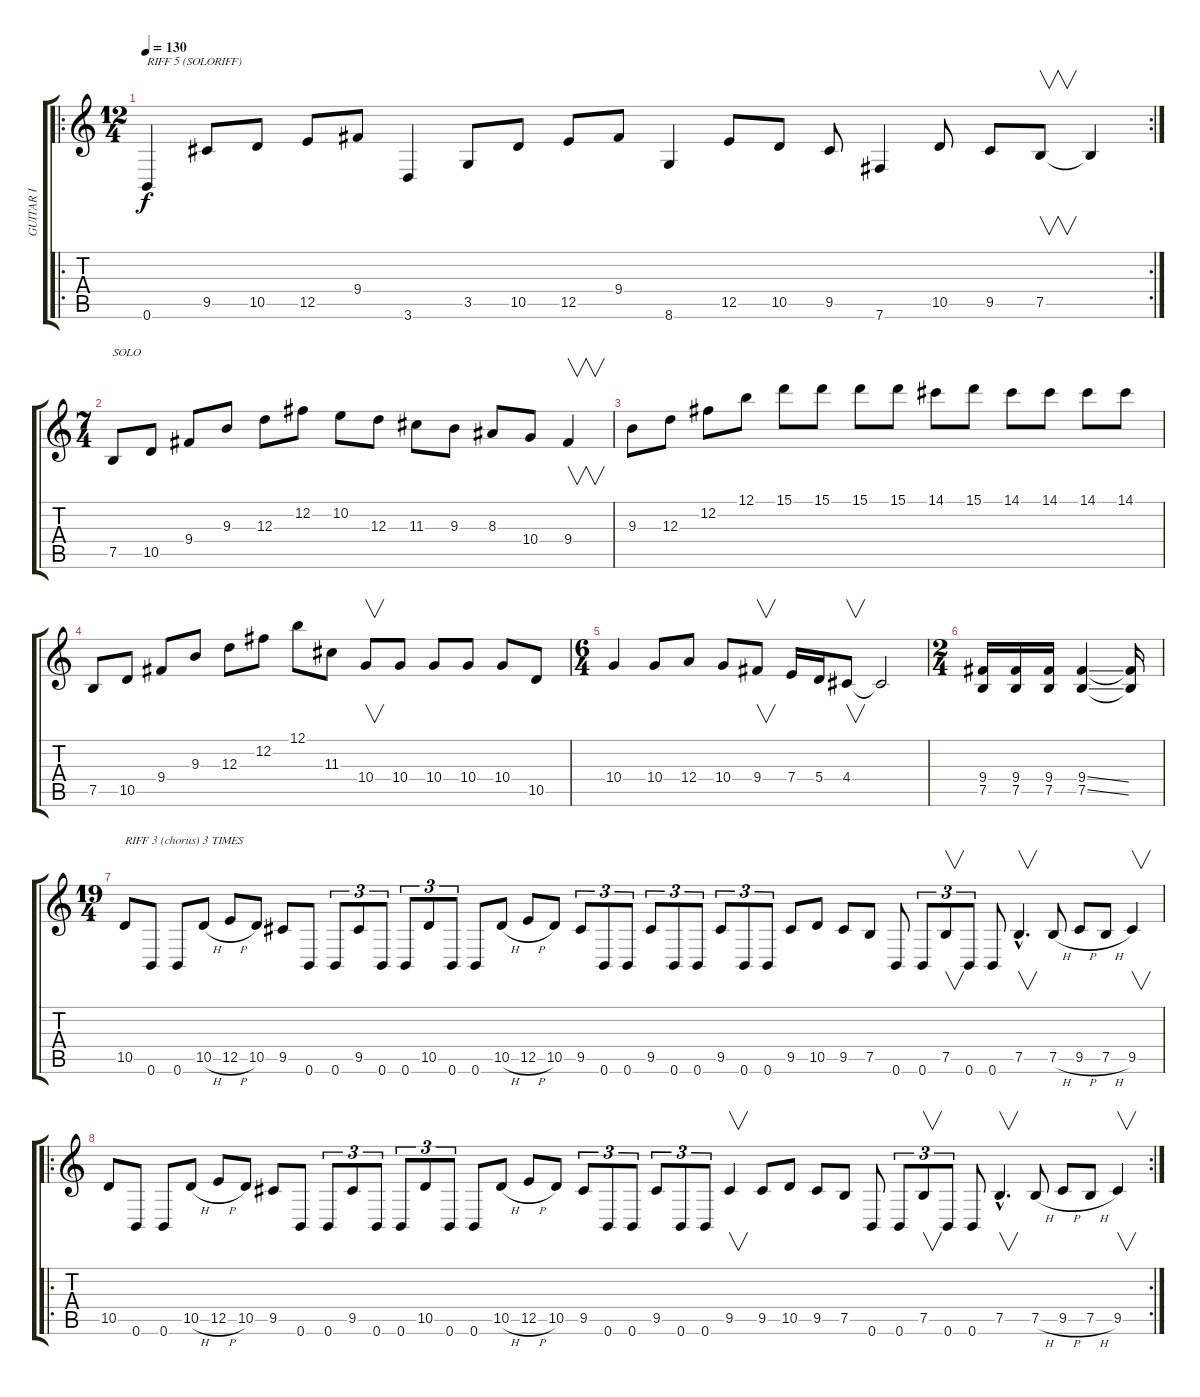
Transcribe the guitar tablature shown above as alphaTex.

\track ("GUITAR I" "GUITAR I") {instrument distortionguitar}
\staff {score tabs}
\tuning (B3 Gb3 D3 A2 E2 B1) {hide}
\ro
\rc 2
\ts (12 4)
\tempo 130
\clef g2
\ks c
0.6.4{txt "RIFF 5 (SOLORIFF)" dy f} 9.5.8 10.5.8 12.5.8 9.4.8 3.6.4 3.5.8 10.5.8 12.5.8 9.4.8 8.6.4 12.5.8 10.5.8 9.5.8 7.6.4 10.5.8 9.5.8 7.5.8{v} 7.5{t}.4 |
\ts (7 4)
7.5.8{txt "SOLO"} 10.5.8 9.4.8 9.3.8 12.3.8 12.2.8 10.2.8 12.3.8 11.3.8 9.3.8 8.3.8 10.4.8 9.4.4{v} |
9.3.8 12.3.8 12.2.8 12.1.8 15.1.8 15.1.8 15.1.8 15.1.8 14.1.8 15.1.8 14.1.8 14.1.8 14.1.8 14.1.8 |
7.5.8 10.5.8 9.4.8 9.3.8 12.3.8 12.2.8 12.1.8 11.3.8 10.4.8{v} 10.4.8 10.4.8 10.4.8 10.4.8 10.5.8 |
\ts (6 4)
10.4.4 10.4.8 12.4.8 10.4.8 9.4.8{v} 7.4.16 5.4.16 4.4.8{v} 4.4{t}.2 |
\ts (2 4)
(9.4 7.5).16 (9.4 7.5).16 (9.4 7.5).16 (9.4{ss} 7.5{ss}).4 (9.4{t} 7.5{t}).16 |
\ts (19 4)
10.5.8{txt "RIFF 3 (chorus) 3 TIMES"} 0.6.8 0.6.8 10.5{h}.8 12.5{h}.8 10.5.8 9.5.8 0.6.8 0.6.8{tu (3 2)} 9.5.8{tu (3 2)} 0.6.8{tu (3 2)} 0.6.8{tu (3 2)} 10.5.8{tu (3 2)} 0.6.8{tu (3 2)} 0.6.8 10.5{h}.8 12.5{h}.8 10.5.8 9.5.8{tu (3 2)} 0.6.8{tu (3 2)} 0.6.8{tu (3 2)} 9.5.8{tu (3 2)} 0.6.8{tu (3 2)} 0.6.8{tu (3 2)} 9.5.8{tu (3 2)} 0.6.8{tu (3 2)} 0.6.8{tu (3 2)} 9.5.8 10.5.8 9.5.8 7.5.8 0.6.8 0.6.8{tu (3 2)} 7.5.8{v tu (3 2)} 0.6.8{tu (3 2)} 0.6.8 7.5{hac}.4{v d} 7.5{h}.8 9.5{h}.8 7.5{h}.8 9.5.4{v} |
\ro
\rc 2
10.5.8 0.6.8 0.6.8 10.5{h}.8 12.5{h}.8 10.5.8 9.5.8 0.6.8 0.6.8{tu (3 2)} 9.5.8{tu (3 2)} 0.6.8{tu (3 2)} 0.6.8{tu (3 2)} 10.5.8{tu (3 2)} 0.6.8{tu (3 2)} 0.6.8 10.5{h}.8 12.5{h}.8 10.5.8 9.5.8{tu (3 2)} 0.6.8{tu (3 2)} 0.6.8{tu (3 2)} 9.5.8{tu (3 2)} 0.6.8{tu (3 2)} 0.6.8{tu (3 2)} 9.5.4{v} 9.5.8 10.5.8 9.5.8 7.5.8 0.6.8 0.6.8{tu (3 2)} 7.5.8{v tu (3 2)} 0.6.8{tu (3 2)} 0.6.8 7.5{hac}.4{v d} 7.5{h}.8 9.5{h}.8 7.5{h}.8 9.5.4{v}
